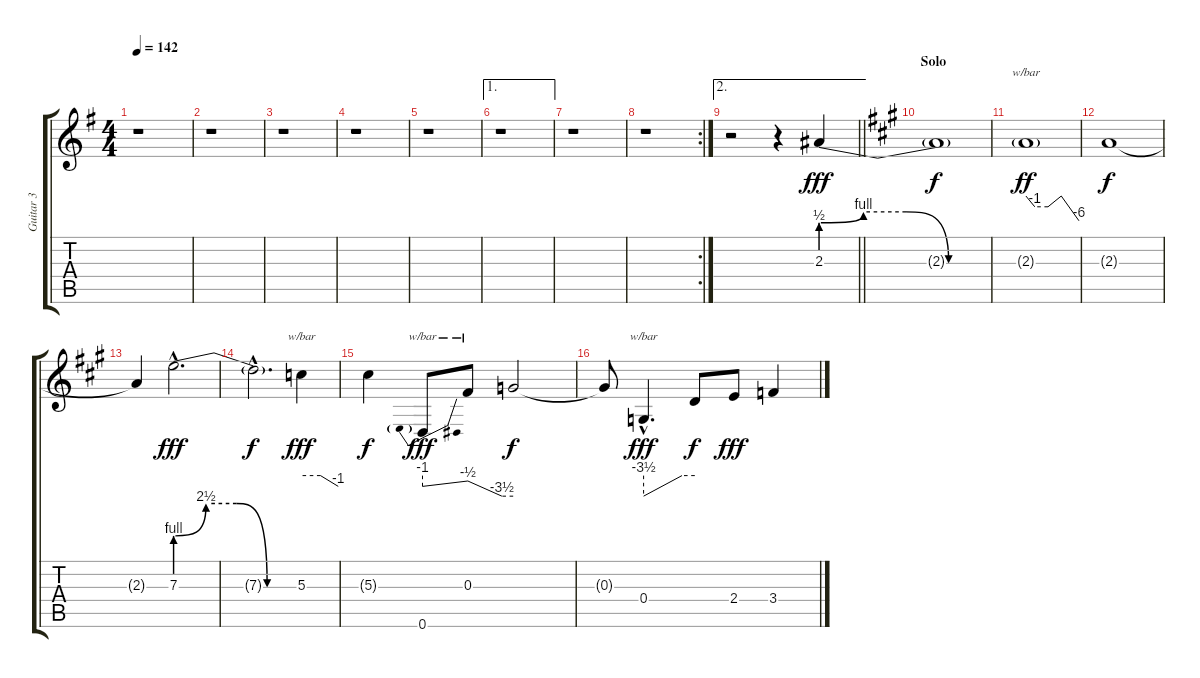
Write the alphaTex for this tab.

\track ("Guitar 3" "Guitar 3") {instrument distortionguitar}
\staff {score tabs}
\tuning (E4 B3 G3 D3 A2 E2) {hide}
\ts (4 4)
\tempo 142
\clef g2
\ks g
r.1{dy fff} |
r.1 |
r.1 |
r.1 |
r.1 |
\ae 1
r.1 |
r.1 |
\rc 2
r.1 |
\ae 2
\barLineRight lightlight
r.2 r.4 2.3{be (custom 0 2 15 4 30 4 45 0 60 0)}.4 |
\section ("" "Solo")
\ks a
2.3{t}.1{dy f} |
2.3{g}.1{tbe (custom default 0 0 10 -4 25 -4 40 0 60 -24) dy ff} |
2.3{t}.1{dy f} |
2.3{t}.4 7.3{be (custom 0 4 15 10 30 10 45 0 60 0) hac}.2{d dy fff} |
7.3{hac t}.2{d dy f} 5.3.4{tbe (custom default 0 0 31 0 60 -4) dy fff} |
5.3{t}.4{dy f} 0.6.8{tbe (predivedive default 0 -4 60 -2) dy fff} 0.3.8{tbe (custom default 0 -2 45 -14 60 -14)} 0.3{t}.2{dy f} |
0.3{t}.8 0.4{hac}.4{d tbe (custom default 0 -14 45 0 60 0) dy fff} 0.4{t}.8{dy f} 2.4.8{dy fff} 3.4{ss}.4
